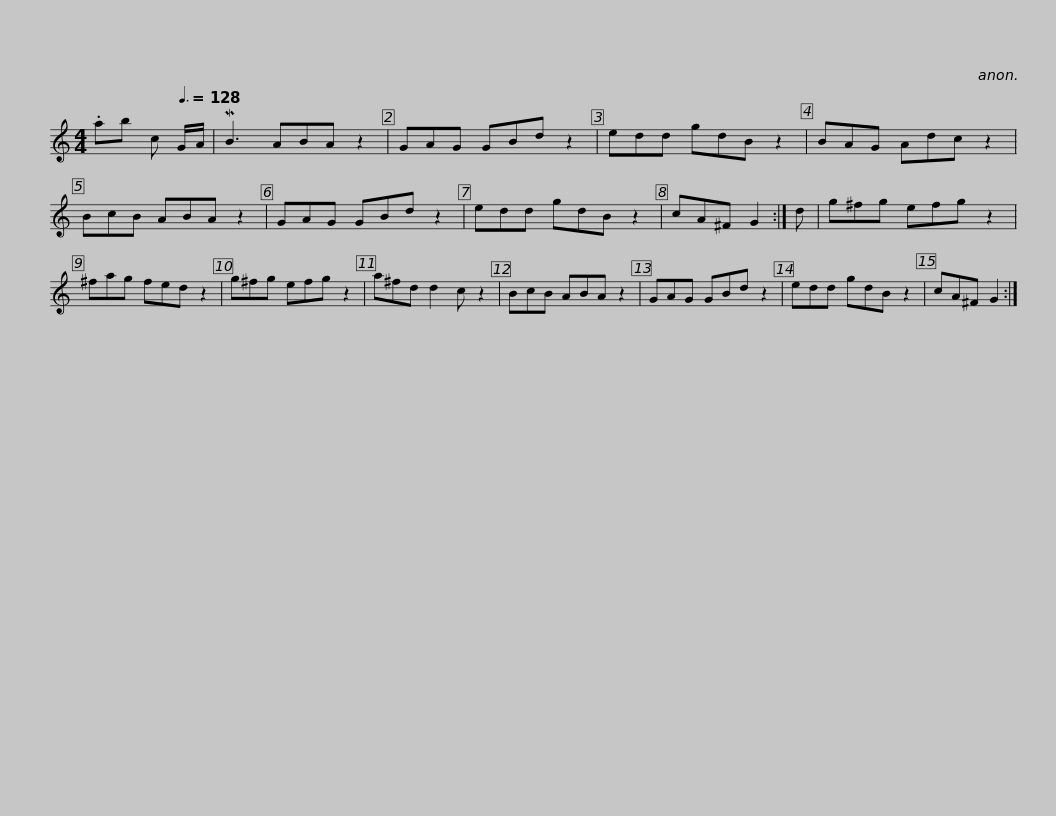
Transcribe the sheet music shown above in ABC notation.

X:1
L:1/8
M:4/4
I:linebreak $
K:C
V:1 treble
V:1
 .ab c[Q:3/8=128] G/A/ | MB3 ABA z2 | GAG GBd z2 | edd gdB z2 | BAG Adc z2 | %5
 BcB ABA z2 |$ GAG GBd z2 | edd gdB z2 | cA^F G2 :| d | %10
 g^fg efg z2 | ^fag fed z2 | g^fg efg z2 |$ a^fd d2 c z2 | BcB ABA z2 | %15
 GAG GBd z2 | edd gdB z2 | cA^F G2 :| %18
